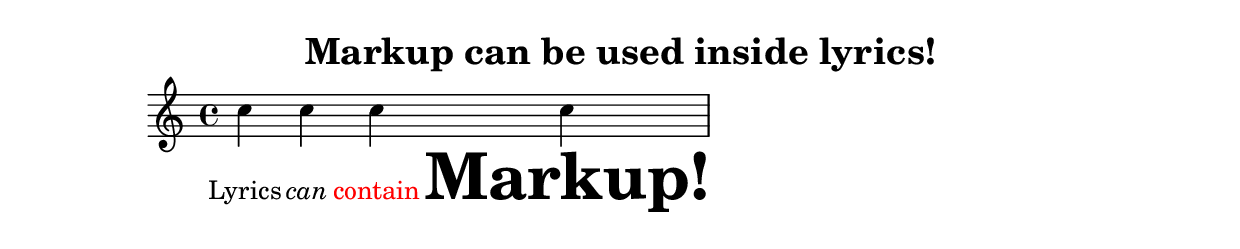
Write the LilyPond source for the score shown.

%% Do not edit this file; it is automatically
%% generated from LSR http://lsr.dsi.unimi.it
%% This file is in the public domain.
\version "2.13.4"

\header {
  lsrtags = "text, vocal-music"

  texidoc = "
To format individual syllables in lyrics, use @code{\\markup @{ ....
@}} on these lyrics.

"
  doctitle = "Formatting lyrics syllables"
} % begin verbatim

% Tip taken from http://lists.gnu.org/archive/html/lilypond-user/2007-12/msg00215.html
\header {
  title = "Markup can be used inside lyrics!"
}

mel = \relative c'' { c4 c c c }
lyr = \lyricmode {
  Lyrics \markup { \italic "can" } \markup {\with-color #red "contain" }
  \markup {\fontsize #8 \bold "Markup!" }
}

<<
  \context Voice = melody \mel
  \context Lyrics \lyricsto melody \lyr
>>


